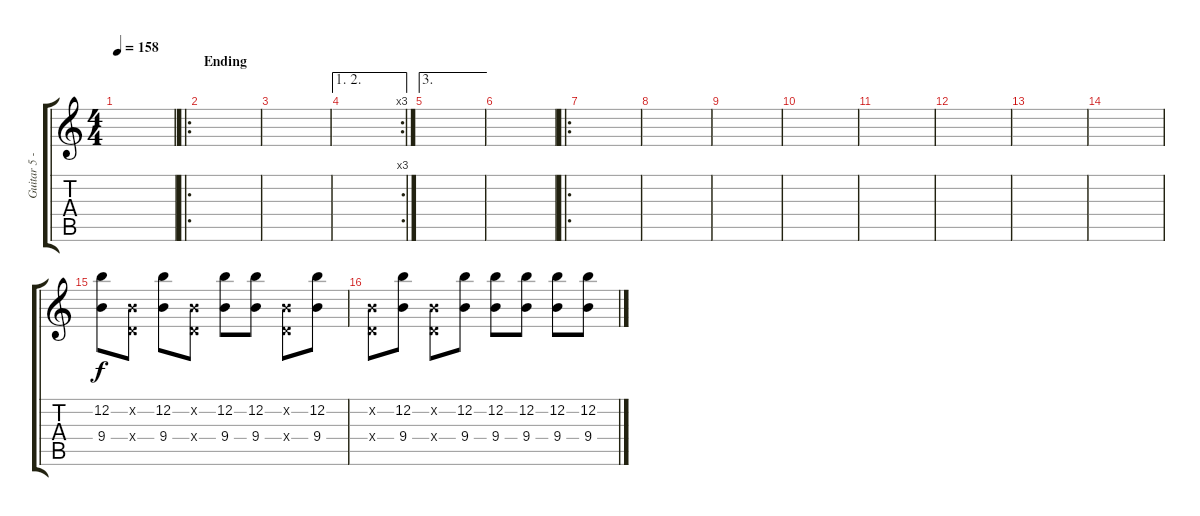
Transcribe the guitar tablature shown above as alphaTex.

\track ("Guitar 5 - outro \"solo\"" "Guitar 5 -") {instrument overdrivenguitar}
\staff {score tabs}
\tuning (E4 B3 G3 D3 A2 E2) {hide}
\ts (4 4)
\tempo 158
\clef g2
\ks c
|
\ro
\section ("" "Ending")
|
|
\ae (1 2)
\rc 3
|
\ae 3
|
|
\ro
|
|
|
|
|
|
|
|
(12.2 9.4).8{volume 10 balance 8 instrument distortionguitar} (0.2{x} 0.4{x}).8 (12.2 9.4).8 (0.2{x} 0.4{x}).8 (12.2 9.4).8 (12.2 9.4).8 (0.2{x} 0.4{x}).8 (12.2 9.4).8 |
(0.2{x} 0.4{x}).8{balance 10} (12.2 9.4).8 (0.2{x} 0.4{x}).8 (12.2 9.4).8 (12.2 9.4).8 (12.2 9.4).8 (12.2 9.4).8 (12.2 9.4).8
